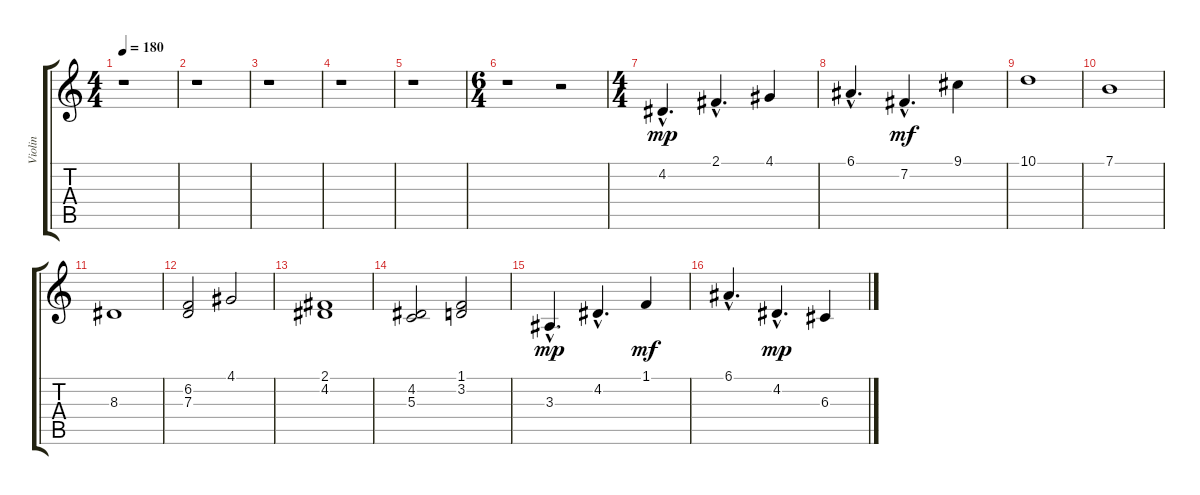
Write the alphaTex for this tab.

\track ("Violin" "Violin") {instrument violin}
\staff {score tabs}
\tuning (E4 B3 G3 D3 A2 E2) {hide}
\ts (4 4)
\tempo 180
\clef g2
\ks c
r.1{dy mf} |
r.1 |
r.1 |
r.1 |
r.1 |
\ts (6 4)
r.1 r.2 |
\ts (4 4)
4.2{hac}.4{d dy mp balance 2} 2.1{hac}.4{d} 4.1.4 |
6.1{hac}.4{d} 7.2{hac}.4{d dy mf} 9.1.4 |
10.1.1 |
7.1.1 |
8.3.1 |
(6.2 7.3).2 4.1.2 |
(2.1 4.2).1 |
(4.2 5.3).2 (1.1 3.2).2 |
3.3{hac}.4{d dy mp} 4.2{hac}.4{d} 1.1.4{dy mf} |
6.1{hac}.4{d} 4.2{hac}.4{d dy mp} 6.3.4
